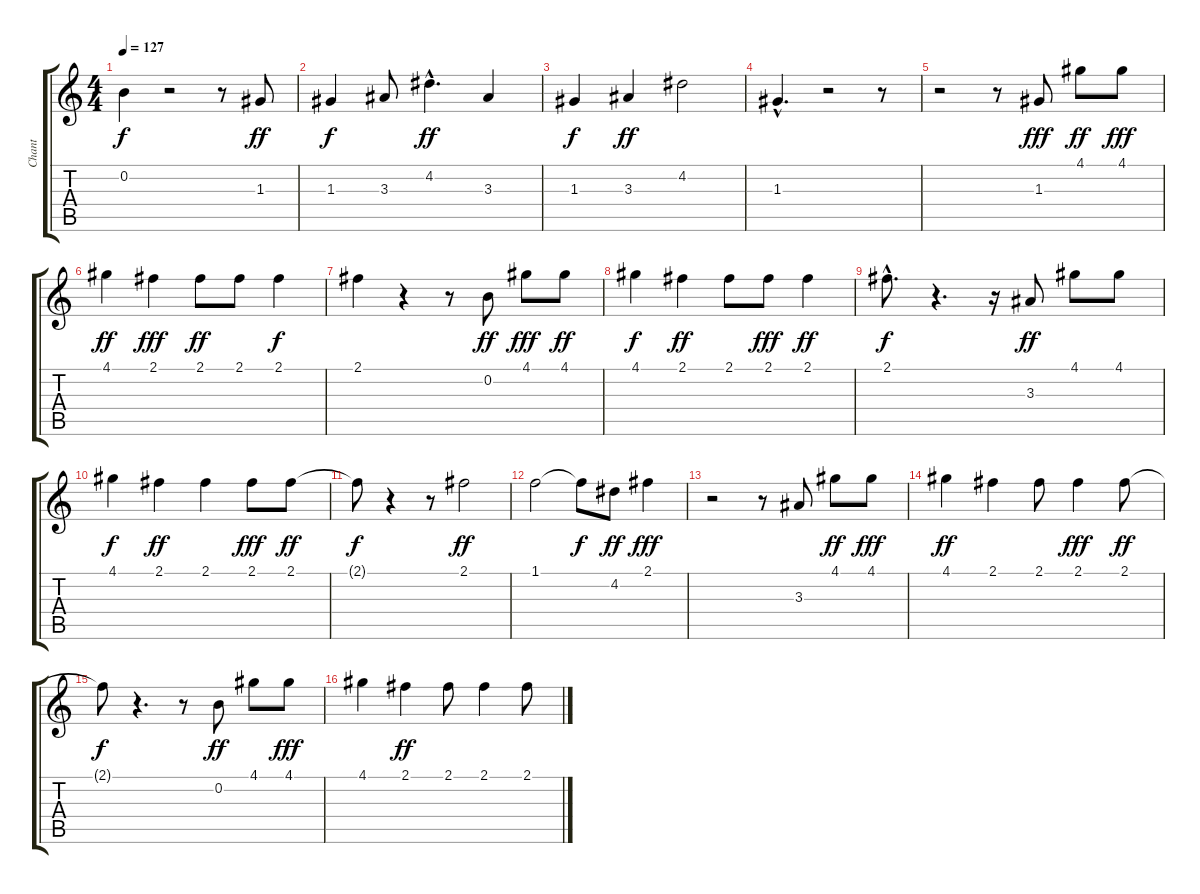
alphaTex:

\track ("Chant" "Chant") {instrument electricguitarjazz}
\staff {score tabs}
\tuning (E4 B3 G3 D3 A2 E2) {hide}
\ts (4 4)
\tempo 127
\clef g2
\ks c
0.2.4{dy f} r.2 r.8 1.3.8{dy ff} |
1.3.4{dy f} 3.3.8 4.2{hac}.4{d dy ff} 3.3.4 |
1.3.4{dy f} 3.3.4{dy ff} 4.2.2 |
1.3{hac}.4{d} r.2 r.8 |
r.2 r.8 1.3.8{dy fff} 4.1.8{dy ff} 4.1.8{dy fff} |
4.1.4{dy ff} 2.1.4{dy fff} 2.1.8{dy ff} 2.1.8 2.1.4{dy f} |
2.1.4 r.4 r.8 0.2.8{dy ff} 4.1.8{dy fff} 4.1.8{dy ff} |
4.1.4{dy f} 2.1.4{dy ff} 2.1.8 2.1.8{dy fff} 2.1.4{dy ff} |
2.1{hac}.8{d dy f} r.4{d} r.16 3.3.8{dy ff} 4.1.8 4.1.8 |
4.1.4{dy f} 2.1.4{dy ff} 2.1.4 2.1.8{dy fff} 2.1.8{dy ff} |
2.1{t}.8{dy f} r.4 r.8 2.1.2{dy ff} |
1.1.2 1.1{t}.8{dy f} 4.2.8{dy ff} 2.1.4{dy fff} |
r.2 r.8 3.3.8 4.1.8{dy ff} 4.1.8{dy fff} |
4.1.4{dy ff} 2.1.4 2.1.8 2.1.4{dy fff} 2.1.8{dy ff} |
2.1{t}.8{dy f} r.4{d} r.8 0.2.8{dy ff} 4.1.8 4.1.8{dy fff} |
4.1.4 2.1.4{dy ff} 2.1.8 2.1.4 2.1.8
